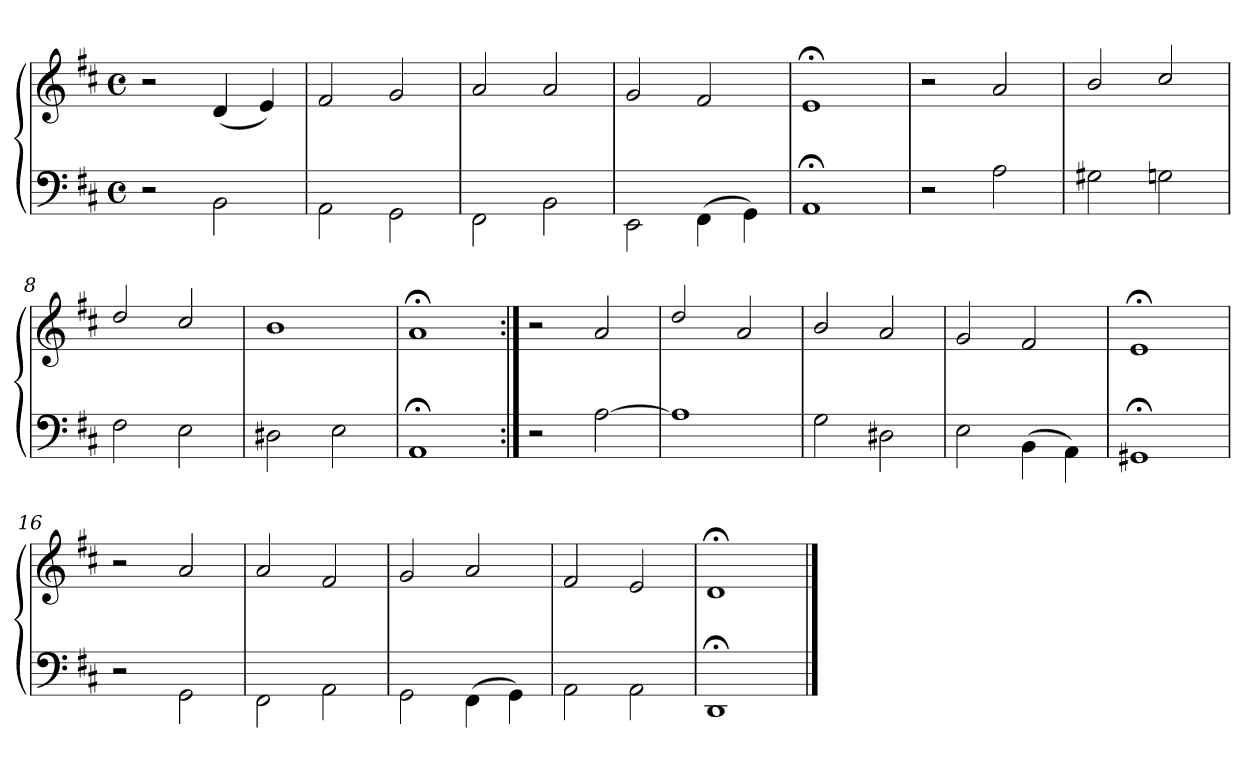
**kern	**kern
*part1	*part1
*staff2	*staff1
*clefF4	*clefG2
*k[f#c#]	*k[f#c#]
*M4/4	*M4/4
*met(c)	*met(c)
=1	=1
2r	2r
2BB\	(4d/
.	4e/)
=2	=2
2AA\	2f#/
2GG\	2g/
=3	=3
2FF#\	2a/
2BB\	2a/
=4	=4
2EE\	2g/
(4FF#\	2f#/
4GG\)	.
=5	=5
1AA;\	1e;</
=6	=6
2r	2r
2A\	2a/
=7	=7
2G#X\	2b/
2Gn\	2cc#/
=8	=8
2F#\	2dd/
2E\	2cc#/
=9	=9
2D#X\	1b/
2E\	.
=10	=10
1AA;\	1a;</
!!LO:LB:g=z
=11:|!	=11:|!
2r	2r
[2A\	2a/
=12	=12
1A\]	2dd/
.	2a/
=13	=13
2G\	2b/
2D#X\	2a/
=14	=14
2E\	2g/
(4BB\	2f#/
4AA\)	.
=15	=15
1GG#X;\	1e;</
=16	=16
2r	2r
2GG\	2a/
=17	=17
2FF#\	2a/
2AA\	2f#/
=18	=18
2GG\	2g/
(4FF#\	2a/
4GG\)	.
=19	=19
2AA\	2f#/
2AA\	2e/
=20	=20
1DD;\	1d;</
==	==
*-	*-
